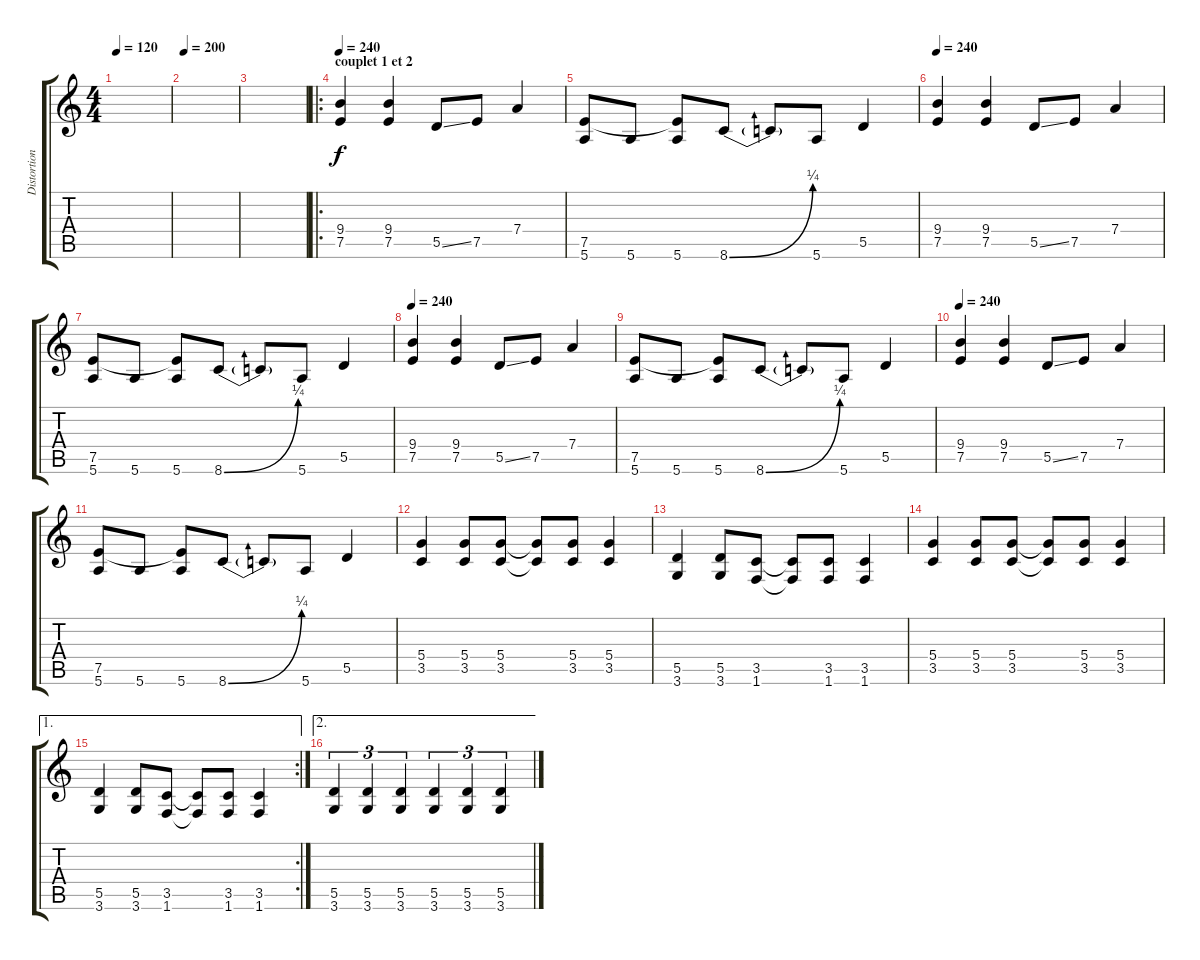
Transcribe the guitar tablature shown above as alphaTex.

\track ("Distortion Guitar 2" "Distortion") {instrument overdrivenguitar}
\staff {score tabs}
\tuning (E4 B3 G3 D3 A2 E2) {hide}
\ts (4 4)
\tempo 120
\clef g2
\ks c
|
\tempo 200
|
|
\ro
\section ("" "couplet 1 et 2")
\tempo 240
(9.4 7.5).4 (9.4 7.5).4 5.5{ss}.8 7.5.8 7.4.4 |
(7.5 5.6).8 5.6.8 (7.5{t} 5.6).8 8.6{be (bend 0 0 60 1)}.8 8.6{t}.8 5.6.8 5.5.4 |
\tempo 240
(9.4 7.5).4 (9.4 7.5).4 5.5{ss}.8 7.5.8 7.4.4 |
(7.5 5.6).8 5.6.8 (7.5{t} 5.6).8 8.6{be (bend 0 0 60 1)}.8 8.6{t}.8 5.6.8 5.5.4 |
\tempo 240
(9.4 7.5).4 (9.4 7.5).4 5.5{ss}.8 7.5.8 7.4.4 |
(7.5 5.6).8 5.6.8 (7.5{t} 5.6).8 8.6{be (bend 0 0 60 1)}.8 8.6{t}.8 5.6.8 5.5.4 |
\tempo 240
(9.4 7.5).4 (9.4 7.5).4 5.5{ss}.8 7.5.8 7.4.4 |
(7.5 5.6).8 5.6.8 (7.5{t} 5.6).8 8.6{be (bend 0 0 60 1)}.8 8.6{t}.8 5.6.8 5.5.4 |
(5.4 3.5).4 (5.4 3.5).8 (5.4 3.5).8 (5.4{t} 3.5{t}).8 (5.4 3.5).8 (5.4 3.5).4 |
(5.5 3.6).4 (5.5 3.6).8 (3.5 1.6).8 (3.5{t} 1.6{t}).8 (3.5 1.6).8 (3.5 1.6).4 |
(5.4 3.5).4 (5.4 3.5).8 (5.4 3.5).8 (5.4{t} 3.5{t}).8 (5.4 3.5).8 (5.4 3.5).4 |
\ae 1
\rc 2
(5.5 3.6).4 (5.5 3.6).8 (3.5 1.6).8 (3.5{t} 1.6{t}).8 (3.5 1.6).8 (3.5 1.6).4 |
\ae 2
(5.5 3.6).4{tu (3 2)} (5.5 3.6).4{tu (3 2)} (5.5 3.6).4{tu (3 2)} (5.5 3.6).4{tu (3 2)} (5.5 3.6).4{tu (3 2)} (5.5 3.6).4{tu (3 2)}
